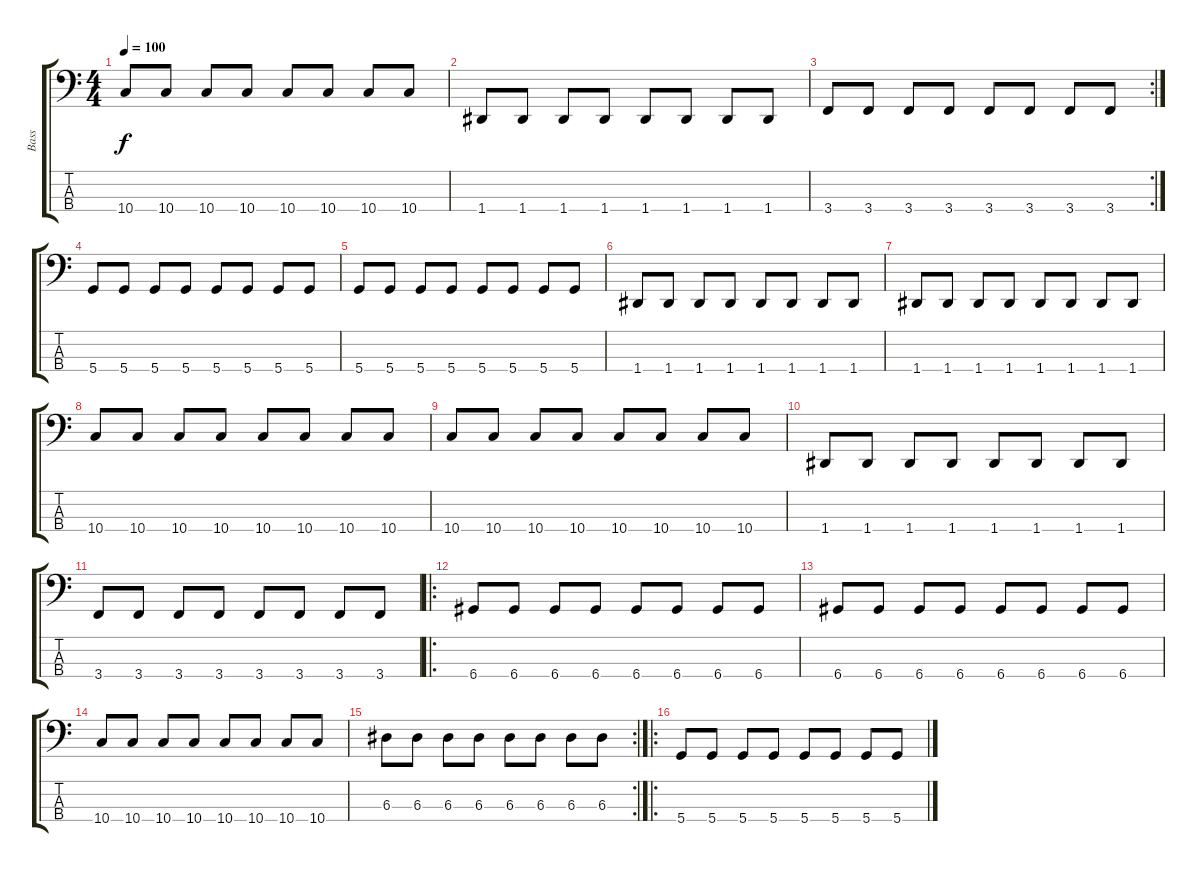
\track ("Bass" "Bass") {instrument electricbassfinger}
\staff {score tabs}
\tuning (G2 D2 A1 D1) {hide}
\ts (4 4)
\tempo 100
\clef f4
\ks c
10.4.8{dy f} 10.4.8 10.4.8 10.4.8 10.4.8 10.4.8 10.4.8 10.4.8 |
1.4.8 1.4.8 1.4.8 1.4.8 1.4.8 1.4.8 1.4.8 1.4.8 |
\rc 2
3.4.8 3.4.8 3.4.8 3.4.8 3.4.8 3.4.8 3.4.8 3.4.8 |
5.4.8 5.4.8 5.4.8 5.4.8 5.4.8 5.4.8 5.4.8 5.4.8 |
5.4.8 5.4.8 5.4.8 5.4.8 5.4.8 5.4.8 5.4.8 5.4.8 |
1.4.8 1.4.8 1.4.8 1.4.8 1.4.8 1.4.8 1.4.8 1.4.8 |
1.4.8 1.4.8 1.4.8 1.4.8 1.4.8 1.4.8 1.4.8 1.4.8 |
10.4.8 10.4.8 10.4.8 10.4.8 10.4.8 10.4.8 10.4.8 10.4.8 |
10.4.8 10.4.8 10.4.8 10.4.8 10.4.8 10.4.8 10.4.8 10.4.8 |
1.4.8 1.4.8 1.4.8 1.4.8 1.4.8 1.4.8 1.4.8 1.4.8 |
3.4.8 3.4.8 3.4.8 3.4.8 3.4.8 3.4.8 3.4.8 3.4.8 |
\ro
6.4.8 6.4.8 6.4.8 6.4.8 6.4.8 6.4.8 6.4.8 6.4.8 |
6.4.8 6.4.8 6.4.8 6.4.8 6.4.8 6.4.8 6.4.8 6.4.8 |
10.4.8 10.4.8 10.4.8 10.4.8 10.4.8 10.4.8 10.4.8 10.4.8 |
\rc 2
6.3.8 6.3.8 6.3.8 6.3.8 6.3.8 6.3.8 6.3.8 6.3.8 |
\ro
5.4.8 5.4.8 5.4.8 5.4.8 5.4.8 5.4.8 5.4.8 5.4.8
